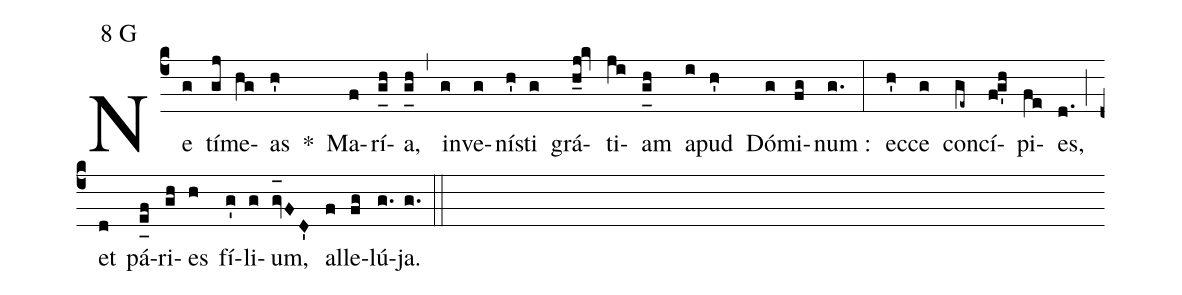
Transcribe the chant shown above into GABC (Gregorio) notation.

mode:8 G;
%%
(c4) Ne(g) tí(gj)me(hg)as(h') *() Ma(f)rí(g_[uh:l]h)a,(g_[uh:l]h) (,) in(g)ve(g)ní(h')sti(g) grá(h_j!kv)ti(ji)am(g_[uh:l]h) a(i)pud(h') Dó(g)mi(fg)num :(g.) (:) ec(h')ce(g) con(ge~)cí(fg'h)pi(fe)es,(d.) (;) et(d) pá(e_[uh:l]f)ri(gh)es(h) fí(g')li(g)um,(gv_[oh:h]FD') al(f)le(fg)lú(g.)ja.(g.) (::)
